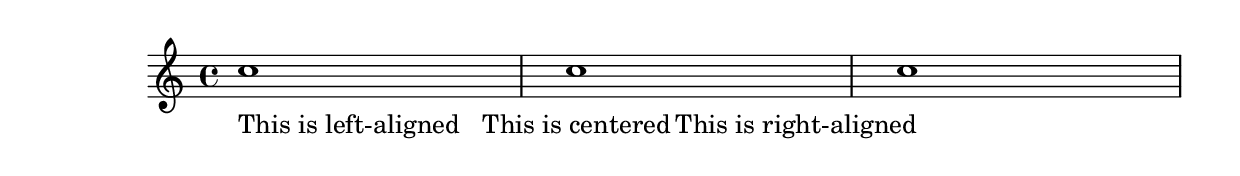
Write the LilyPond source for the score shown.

%% DO NOT EDIT this file manually; it is automatically
%% generated from LSR http://lsr.dsi.unimi.it
%% Make any changes in LSR itself, or in Documentation/snippets/new/ ,
%% and then run scripts/auxiliar/makelsr.py
%%
%% This file is in the public domain.
\version "2.14.0"

\header {
  lsrtags = "text, vocal-music"

%% Translation of GIT committish: 70f5f30161f7b804a681cd080274bfcdc9f4fe8c
  texidoces = "
La alineación horizontal de la letra se puede ajustar sobreescribiendo
la propiedad @code{self-alignment-X} del objeto @code{LyricText}.
@code{#-1} es izquierda, @code{#0} es centrado y @code{#1} es derecha;
sin embargo, puede usar también @code{#LEFT}, @code{#CENTER} y
@code{#RIGHT}.

"
  doctitlees = "Alineación de la letra"

%% Translation of GIT committish: 27b1197f3bae8512c14d946752cd3e40e7c76016

  texidocde = "
Die horizontale Ausrichtung von Gesangstext kann eingestellt werden, indem
man die @code{self-alignment-X}-Eigenschaft des @code{LyricText}-Objekts
verändert.  @code{#-1} bedeutet links, @code{#0} bedeutet mittig und @code{#1}
bedeutet rechts, man kann aber genauso gut auch @code{#LEFT}, @code{#CENTER}
und @code{#RIGHT} benutzen.

"
  doctitlede = "Ausrichtung von Gesangstext"


%% Translation of GIT committish: c1d5bb448321d688185e0c6b798575d4c325ae80
  texidocfr = "
L'alignement horizontal des paroles peut se gérer à l'aide de la
propriété @code{self-alignment-X} de l'objet @code{LyricText}.
Les valeurs @code{#-1} ou @code{#LEFT} produiront un alignement par la
gauche, les valeurs @code{#0} ou @code{#CENTER} un alignement centré, et
les valeurs @code{#1} ou @code{#RIGHT} un alignement par la droite.

"
  doctitlefr = "Alignement des syllabes"


  texidoc = "
Horizontal alignment for lyrics cam be set by overriding the
@code{self-alignment-X} property of the @code{LyricText} object.
@w{@code{-1}} is left, @code{0} is center and @code{1} is right;
however, you can use @code{LEFT}, @code{CENTER} and @code{RIGHT} as
well.

"
  doctitle = "Lyrics alignment"
} % begin verbatim

\layout { ragged-right = ##f }
\relative c'' {
  c1
  c1
  c1
}
\addlyrics {
  \once \override LyricText #'self-alignment-X = #LEFT
  "This is left-aligned"
  \once \override LyricText #'self-alignment-X = #CENTER
  "This is centered"
  \once \override LyricText #'self-alignment-X = #1
  "This is right-aligned"
}

